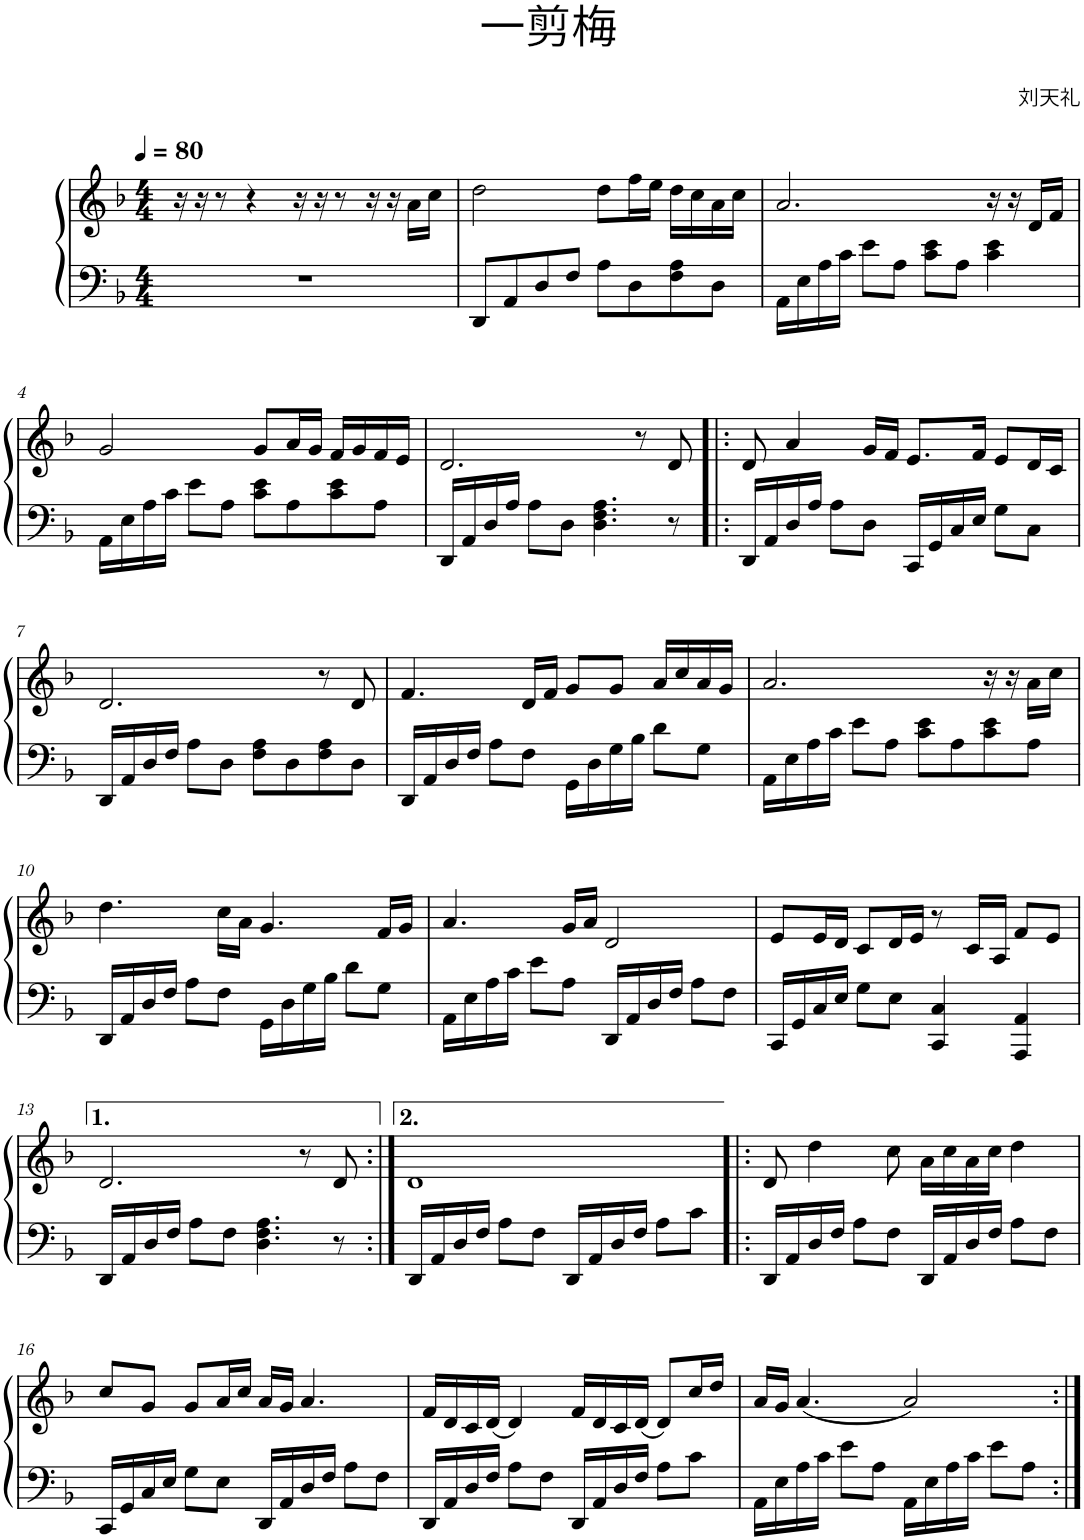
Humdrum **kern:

**kern	**kern
*part1	*part1
*staff2	*staff1
*I"Piano	*
*I'Pno.	*
*clefF4	*clefG2
*k[b-]	*k[b-]
*M4/4	*M4/4
*MM80	*MM80
=1	=1
1r	16r
.	16r
.	8r
.	4r
.	16r
.	16r
.	8r
.	16r
.	16r
.	16a\LL
.	16cc\JJ
=2	=2
8DD/L	2dd\
8AA/	.
8D/	.
8F/J	.
8A\L	8dd\L
8D\	16ff\L
.	16ee\JJ
8F\ 8A\	16dd\LL
.	16cc\
8D\J	16a\
.	16cc\JJ
=3	=3
16AA\LL	2.a/
16E\	.
16A\	.
16c\JJ	.
8e\L	.
8A\J	.
8c\ 8e\L	.
8A\J	.
4c\ 4e\	16r
.	16r
.	16d/LL
.	16f/JJ
!!LO:LB:g=z
=4	=4
16AA\LL	2g/
16E\	.
16A\	.
16c\JJ	.
8e\L	.
8A\J	.
8c\ 8e\L	8g/L
8A\	16a/L
.	16g/JJ
8c\ 8e\	16f/LL
.	16g/
8A\J	16f/
.	16e/JJ
=5	=5
16DD/LL	2.d/
16AA/	.
16D/	.
16A/JJ	.
8A\L	.
8D\J	.
4.D\ 4.F\ 4.A\	.
.	8r
8r	8d/
=6!|:	=6!|:
16DD/LL	8d/
16AA/	.
16D/	4a/
16A/JJ	.
8A\L	.
8D\J	16g/LL
.	16f/JJ
16CC/LL	8.e/L
16GG/	.
16C/	.
16E/JJ	16f/Jk
8G\L	8e/L
8C\J	16d/L
.	16c/JJ
!!LO:LB:g=z
=7	=7
16DD/LL	2.d/
16AA/	.
16D/	.
16F/JJ	.
8A\L	.
8D\J	.
8F\ 8A\L	.
8D\	.
8F\ 8A\	8r
8D\J	8d/
=8	=8
16DD/LL	4.f/
16AA/	.
16D/	.
16F/JJ	.
8A\L	.
8F\J	16d/LL
.	16f/JJ
16GG\LL	8g/L
16D\	.
16G\	8g/J
16B-\JJ	.
8d\L	16a/LL
.	16cc/
8G\J	16a/
.	16g/JJ
=9	=9
16AA\LL	2.a/
16E\	.
16A\	.
16c\JJ	.
8e\L	.
8A\J	.
8c\ 8e\L	.
8A\	.
8c\ 8e\	16r
.	16r
8A\J	16a\LL
.	16cc\JJ
!!LO:LB:g=z
=10	=10
16DD/LL	4.dd\
16AA/	.
16D/	.
16F/JJ	.
8A\L	.
8F\J	16cc\LL
.	16a\JJ
16GG\LL	4.g/
16D\	.
16G\	.
16B-\JJ	.
8d\L	.
8G\J	16f/LL
.	16g/JJ
=11	=11
16AA\LL	4.a/
16E\	.
16A\	.
16c\JJ	.
8e\L	.
8A\J	16g/LL
.	16a/JJ
16DD/LL	2d/
16AA/	.
16D/	.
16F/JJ	.
8A\L	.
8F\J	.
=12	=12
16CC/LL	8e/L
16GG/	.
16C/	16e/L
16E/JJ	16d/JJ
8G\L	8c/L
8E\J	16d/L
.	16e/JJ
4CC/ 4C/	8r
.	16c/LL
.	16A/JJ
4AAA/ 4AA/	8f/L
.	8e/J
!!LO:LB:g=z
=13	=13
16DD/LL	2.d/
16AA/	.
16D/	.
16F/JJ	.
8A\L	.
8F\J	.
4.D\ 4.F\ 4.A\	.
.	8r
8r	8d/
=14:|!	=14:|!
16DD/LL	1d
16AA/	.
16D/	.
16F/JJ	.
8A\L	.
8F\J	.
16DD/LL	.
16AA/	.
16D/	.
16F/JJ	.
8A\L	.
8c\J	.
=15!|:	=15!|:
16DD/LL	8d/
16AA/	.
16D/	4dd\
16F/JJ	.
8A\L	.
8F\J	8cc\
16DD/LL	16a\LL
16AA/	16cc\
16D/	16a\
16F/JJ	16cc\JJ
8A\L	4dd\
8F\J	.
!!LO:LB:g=z
=16	=16
16CC/LL	8cc/L
16GG/	.
16C/	8g/J
16E/JJ	.
8G\L	8g/L
8E\J	16a/L
.	16cc/JJ
16DD/LL	16a/LL
16AA/	16g/JJ
16D/	4.a/
16F/JJ	.
8A\L	.
8F\J	.
=17	=17
16DD/LL	16f/LL
16AA/	16d/
16D/	16c/
16F/JJ	(16d/JJ
8A\L	4d/)
8F\J	.
16DD/LL	16f/LL
16AA/	16d/
16D/	16c/
16F/JJ	(16d/JJ
8A\L	8d/L)
8c\J	16cc/L
.	16dd/JJ
=18	=18
16AA\LL	16a/LL
16E\	16g/JJ
16A\	(4.a/
16c\JJ	.
8e\L	.
8A\J	.
16AA\LL	2a/)
16E\	.
16A\	.
16c\JJ	.
8e\L	.
8A\J	.
=:|!	=:|!
*-	*-
